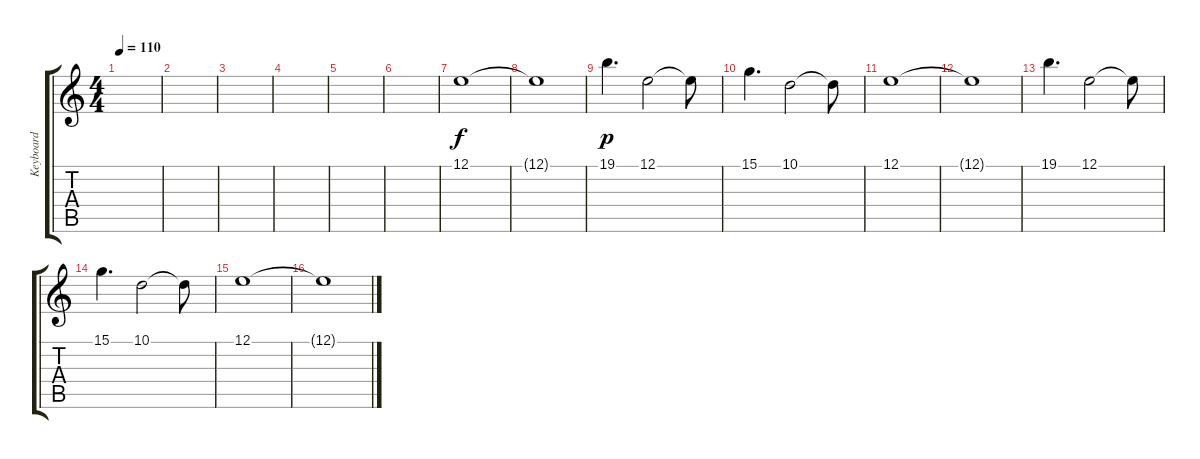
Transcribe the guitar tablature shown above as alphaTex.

\track ("Keyboard" "Keyboard") {instrument pad1newage}
\staff {score tabs}
\tuning (E4 B3 G3 D3 A2 E2) {hide}
\ts (4 4)
\tempo 110
\clef g2
\ks c
|
|
|
|
|
|
12.1.1 |
12.1{t}.1{dy f} |
19.1.4{d dy p} 12.1.2 12.1{t}.8 |
15.1.4{d} 10.1.2 10.1{t}.8 |
12.1.1 |
12.1{t}.1 |
19.1.4{d} 12.1.2 12.1{t}.8 |
15.1.4{d} 10.1.2 10.1{t}.8 |
12.1.1 |
12.1{t}.1
